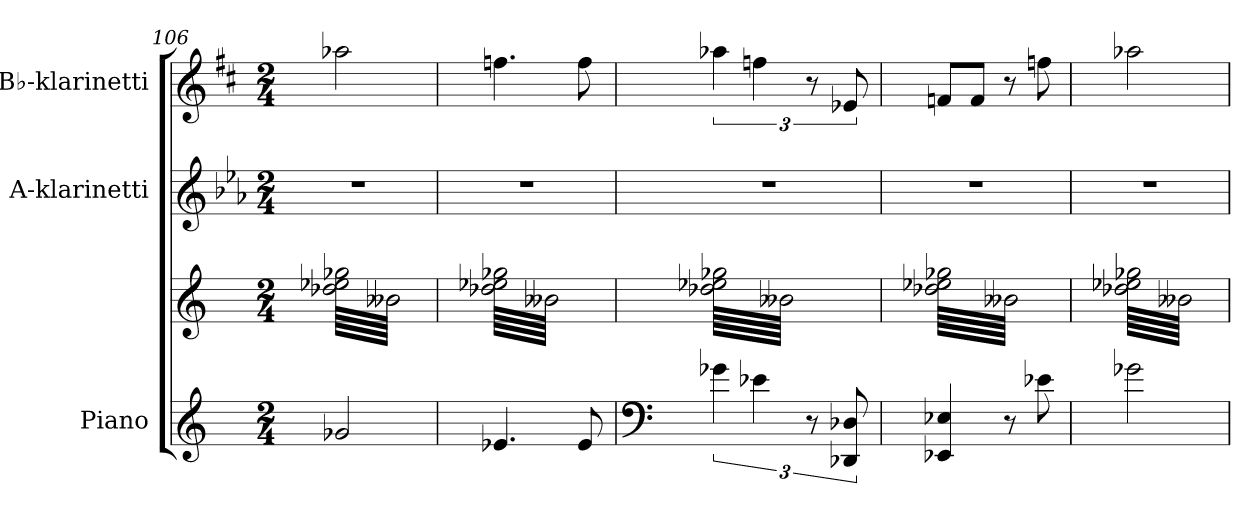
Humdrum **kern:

**kern	**kern	**kern	**kern
*part3	*part3	*part2	*part1
*staff4	*staff3	*staff2	*staff1
*I"Piano	*	*I"A-klarinetti	*I"B♭-klarinetti
*I'Pno.	*	*	*
*clefG2	*clefG2	*clefG2	*clefG2
*	*	*ITrd2c3	*ITrd1c2
*k[]	*k[]	*k[]	*k[]
*M2/4	*M2/4	*M2/4	*M2/4
=106	=106	=106	=106
*	*tremolo	*	*
2g-X/	64dd-X\ 64ee-X\ 64gg-X\LLLL	2r	2gg-X\
.	64b--X\	.	.
.	64dd-X\ 64ee-X\ 64gg-X\	.	.
.	64b--X\	.	.
.	64dd-X\ 64ee-X\ 64gg-X\	.	.
.	64b--X\	.	.
.	64dd-X\ 64ee-X\ 64gg-X\	.	.
.	64b--X\	.	.
.	64dd-X\ 64ee-X\ 64gg-X\	.	.
.	64b--X\	.	.
.	64dd-X\ 64ee-X\ 64gg-X\	.	.
.	64b--X\	.	.
.	64dd-X\ 64ee-X\ 64gg-X\	.	.
.	64b--X\	.	.
.	64dd-X\ 64ee-X\ 64gg-X\	.	.
.	64b--X\	.	.
.	64dd-X\ 64ee-X\ 64gg-X\	.	.
.	64b--X\	.	.
.	64dd-X\ 64ee-X\ 64gg-X\	.	.
.	64b--X\	.	.
.	64dd-X\ 64ee-X\ 64gg-X\	.	.
.	64b--X\	.	.
.	64dd-X\ 64ee-X\ 64gg-X\	.	.
.	64b--X\	.	.
.	64dd-X\ 64ee-X\ 64gg-X\	.	.
.	64b--X\	.	.
.	64dd-X\ 64ee-X\ 64gg-X\	.	.
.	64b--X\	.	.
.	64dd-X\ 64ee-X\ 64gg-X\	.	.
.	64b--X\	.	.
.	64dd-X\ 64ee-X\ 64gg-X\	.	.
.	64b--X\JJJJ	.	.
=107	=107	=107	=107
4.e-X/	64dd-X\ 64ee-X\ 64gg-X\LLLL	2r	4.ee-X\
.	64b--X\	.	.
.	64dd-X\ 64ee-X\ 64gg-X\	.	.
.	64b--X\	.	.
.	64dd-X\ 64ee-X\ 64gg-X\	.	.
.	64b--X\	.	.
.	64dd-X\ 64ee-X\ 64gg-X\	.	.
.	64b--X\	.	.
.	64dd-X\ 64ee-X\ 64gg-X\	.	.
.	64b--X\	.	.
.	64dd-X\ 64ee-X\ 64gg-X\	.	.
.	64b--X\	.	.
.	64dd-X\ 64ee-X\ 64gg-X\	.	.
.	64b--X\	.	.
.	64dd-X\ 64ee-X\ 64gg-X\	.	.
.	64b--X\	.	.
.	64dd-X\ 64ee-X\ 64gg-X\	.	.
.	64b--X\	.	.
.	64dd-X\ 64ee-X\ 64gg-X\	.	.
.	64b--X\	.	.
.	64dd-X\ 64ee-X\ 64gg-X\	.	.
.	64b--X\	.	.
.	64dd-X\ 64ee-X\ 64gg-X\	.	.
.	64b--X\	.	.
8e-/	64dd-X\ 64ee-X\ 64gg-X\	.	8ee-\
.	64b--X\	.	.
.	64dd-X\ 64ee-X\ 64gg-X\	.	.
.	64b--X\	.	.
.	64dd-X\ 64ee-X\ 64gg-X\	.	.
.	64b--X\	.	.
.	64dd-X\ 64ee-X\ 64gg-X\	.	.
.	64b--X\JJJJ	.	.
=108	=108	=108	=108
*clefF4	*	*	*
6g-X\	64dd-X\ 64ee-X\ 64gg-X\LLLL	2r	6gg-X\
.	64b--X\	.	.
.	64dd-X\ 64ee-X\ 64gg-X\	.	.
.	64b--X\	.	.
.	64dd-X\ 64ee-X\ 64gg-X\	.	.
.	64b--X\	.	.
.	64dd-X\ 64ee-X\ 64gg-X\	.	.
.	64b--X\	.	.
.	64dd-X\ 64ee-X\ 64gg-X\	.	.
.	64b--X\	.	.
.	64dd-X\ 64ee-X\ 64gg-X\	.	.
6e-X\	.	.	6ee-X\
.	64b--X\	.	.
.	64dd-X\ 64ee-X\ 64gg-X\	.	.
.	64b--X\	.	.
.	64dd-X\ 64ee-X\ 64gg-X\	.	.
.	64b--X\	.	.
.	64dd-X\ 64ee-X\ 64gg-X\	.	.
.	64b--X\	.	.
.	64dd-X\ 64ee-X\ 64gg-X\	.	.
.	64b--X\	.	.
.	64dd-X\ 64ee-X\ 64gg-X\	.	.
.	64b--X\	.	.
12r	.	.	12r
.	64dd-X\ 64ee-X\ 64gg-X\	.	.
.	64b--X\	.	.
.	64dd-X\ 64ee-X\ 64gg-X\	.	.
.	64b--X\	.	.
.	64dd-X\ 64ee-X\ 64gg-X\	.	.
12DD-X/ 12D-X/	.	.	12d-X/
.	64b--X\	.	.
.	64dd-X\ 64ee-X\ 64gg-X\	.	.
.	64b--X\	.	.
.	64dd-X\ 64ee-X\ 64gg-X\	.	.
.	64b--X\JJJJ	.	.
=109	=109	=109	=109
4EE-X/ 4E-X/	64dd-X\ 64ee-X\ 64gg-X\LLLL	2r	8e-X/L
.	64b--X\	.	.
.	64dd-X\ 64ee-X\ 64gg-X\	.	.
.	64b--X\	.	.
.	64dd-X\ 64ee-X\ 64gg-X\	.	.
.	64b--X\	.	.
.	64dd-X\ 64ee-X\ 64gg-X\	.	.
.	64b--X\	.	.
.	64dd-X\ 64ee-X\ 64gg-X\	.	8e-/J
.	64b--X\	.	.
.	64dd-X\ 64ee-X\ 64gg-X\	.	.
.	64b--X\	.	.
.	64dd-X\ 64ee-X\ 64gg-X\	.	.
.	64b--X\	.	.
.	64dd-X\ 64ee-X\ 64gg-X\	.	.
.	64b--X\	.	.
8r	64dd-X\ 64ee-X\ 64gg-X\	.	8r
.	64b--X\	.	.
.	64dd-X\ 64ee-X\ 64gg-X\	.	.
.	64b--X\	.	.
.	64dd-X\ 64ee-X\ 64gg-X\	.	.
.	64b--X\	.	.
.	64dd-X\ 64ee-X\ 64gg-X\	.	.
.	64b--X\	.	.
8e-X\	64dd-X\ 64ee-X\ 64gg-X\	.	8ee-X\
.	64b--X\	.	.
.	64dd-X\ 64ee-X\ 64gg-X\	.	.
.	64b--X\	.	.
.	64dd-X\ 64ee-X\ 64gg-X\	.	.
.	64b--X\	.	.
.	64dd-X\ 64ee-X\ 64gg-X\	.	.
.	64b--X\JJJJ	.	.
=110	=110	=110	=110
2g-X\	64dd-X\ 64ee-X\ 64gg-X\LLLL	2r	2gg-X\
.	64b--X\	.	.
.	64dd-X\ 64ee-X\ 64gg-X\	.	.
.	64b--X\	.	.
.	64dd-X\ 64ee-X\ 64gg-X\	.	.
.	64b--X\	.	.
.	64dd-X\ 64ee-X\ 64gg-X\	.	.
.	64b--X\	.	.
.	64dd-X\ 64ee-X\ 64gg-X\	.	.
.	64b--X\	.	.
.	64dd-X\ 64ee-X\ 64gg-X\	.	.
.	64b--X\	.	.
.	64dd-X\ 64ee-X\ 64gg-X\	.	.
.	64b--X\	.	.
.	64dd-X\ 64ee-X\ 64gg-X\	.	.
.	64b--X\	.	.
.	64dd-X\ 64ee-X\ 64gg-X\	.	.
.	64b--X\	.	.
.	64dd-X\ 64ee-X\ 64gg-X\	.	.
.	64b--X\	.	.
.	64dd-X\ 64ee-X\ 64gg-X\	.	.
.	64b--X\	.	.
.	64dd-X\ 64ee-X\ 64gg-X\	.	.
.	64b--X\	.	.
.	64dd-X\ 64ee-X\ 64gg-X\	.	.
.	64b--X\	.	.
.	64dd-X\ 64ee-X\ 64gg-X\	.	.
.	64b--X\	.	.
.	64dd-X\ 64ee-X\ 64gg-X\	.	.
.	64b--X\	.	.
.	64dd-X\ 64ee-X\ 64gg-X\	.	.
.	64b--X\JJJJ	.	.
*	*Xtremolo	*	*
.	.	.	.
.	.	.	.
.	.	.	.
.	.	.	.
.	.	.	.
.	.	.	.
.	.	.	.
.	.	.	.
.	.	.	.
.	.	.	.
.	.	.	.
.	.	.	.
.	.	.	.
.	.	.	.
.	.	.	.
.	.	.	.
=	=	=	=
*-	*-	*-	*-
